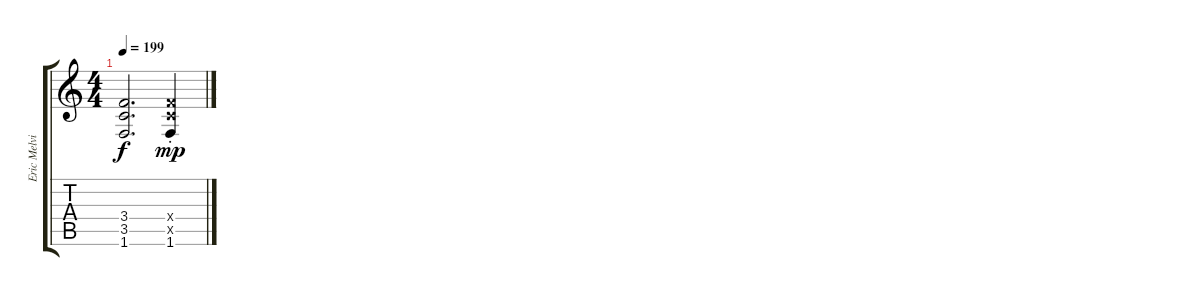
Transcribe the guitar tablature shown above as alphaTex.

\track ("Eric Melvin" "Eric Melvi") {instrument distortionguitar}
\staff {score tabs}
\tuning (E4 B3 G3 D3 A2 E2) {hide}
\ts (4 4)
\tempo 199
\clef g2
\ks c
(3.4{t} 3.5{t} 1.6{t}).2{d dy f} (3.4{st x} 3.5{st x} 1.6{st}).4{dy mp}
